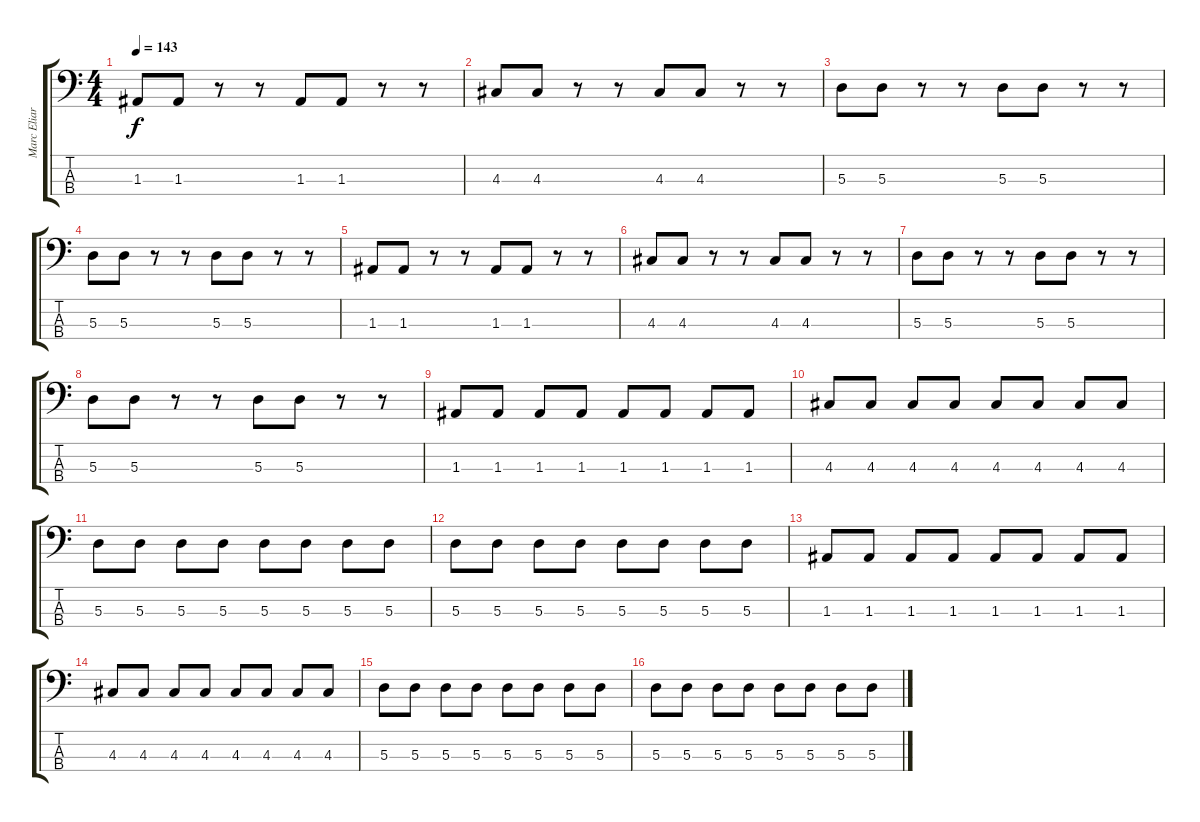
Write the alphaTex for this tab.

\track ("Marc Eliard" "Marc Eliar") {instrument electricbasspick}
\staff {score tabs}
\tuning (G2 D2 A1 E1) {hide}
\ts (4 4)
\tempo 143
\clef f4
\ks c
1.3.8{dy f} 1.3.8 r.8 r.8 1.3.8 1.3.8 r.8 r.8 |
4.3.8 4.3.8 r.8 r.8 4.3.8 4.3.8 r.8 r.8 |
5.3.8 5.3.8 r.8 r.8 5.3.8 5.3.8 r.8 r.8 |
5.3.8 5.3.8 r.8 r.8 5.3.8 5.3.8 r.8 r.8 |
1.3.8 1.3.8 r.8 r.8 1.3.8 1.3.8 r.8 r.8 |
4.3.8 4.3.8 r.8 r.8 4.3.8 4.3.8 r.8 r.8 |
5.3.8 5.3.8 r.8 r.8 5.3.8 5.3.8 r.8 r.8 |
5.3.8 5.3.8 r.8 r.8 5.3.8 5.3.8 r.8 r.8 |
1.3.8 1.3.8 1.3.8 1.3.8 1.3.8 1.3.8 1.3.8 1.3.8 |
4.3.8 4.3.8 4.3.8 4.3.8 4.3.8 4.3.8 4.3.8 4.3.8 |
5.3.8 5.3.8 5.3.8 5.3.8 5.3.8 5.3.8 5.3.8 5.3.8 |
5.3.8 5.3.8 5.3.8 5.3.8 5.3.8 5.3.8 5.3.8 5.3.8 |
1.3.8 1.3.8 1.3.8 1.3.8 1.3.8 1.3.8 1.3.8 1.3.8 |
4.3.8 4.3.8 4.3.8 4.3.8 4.3.8 4.3.8 4.3.8 4.3.8 |
5.3.8 5.3.8 5.3.8 5.3.8 5.3.8 5.3.8 5.3.8 5.3.8 |
5.3.8 5.3.8 5.3.8 5.3.8 5.3.8 5.3.8 5.3.8 5.3.8
